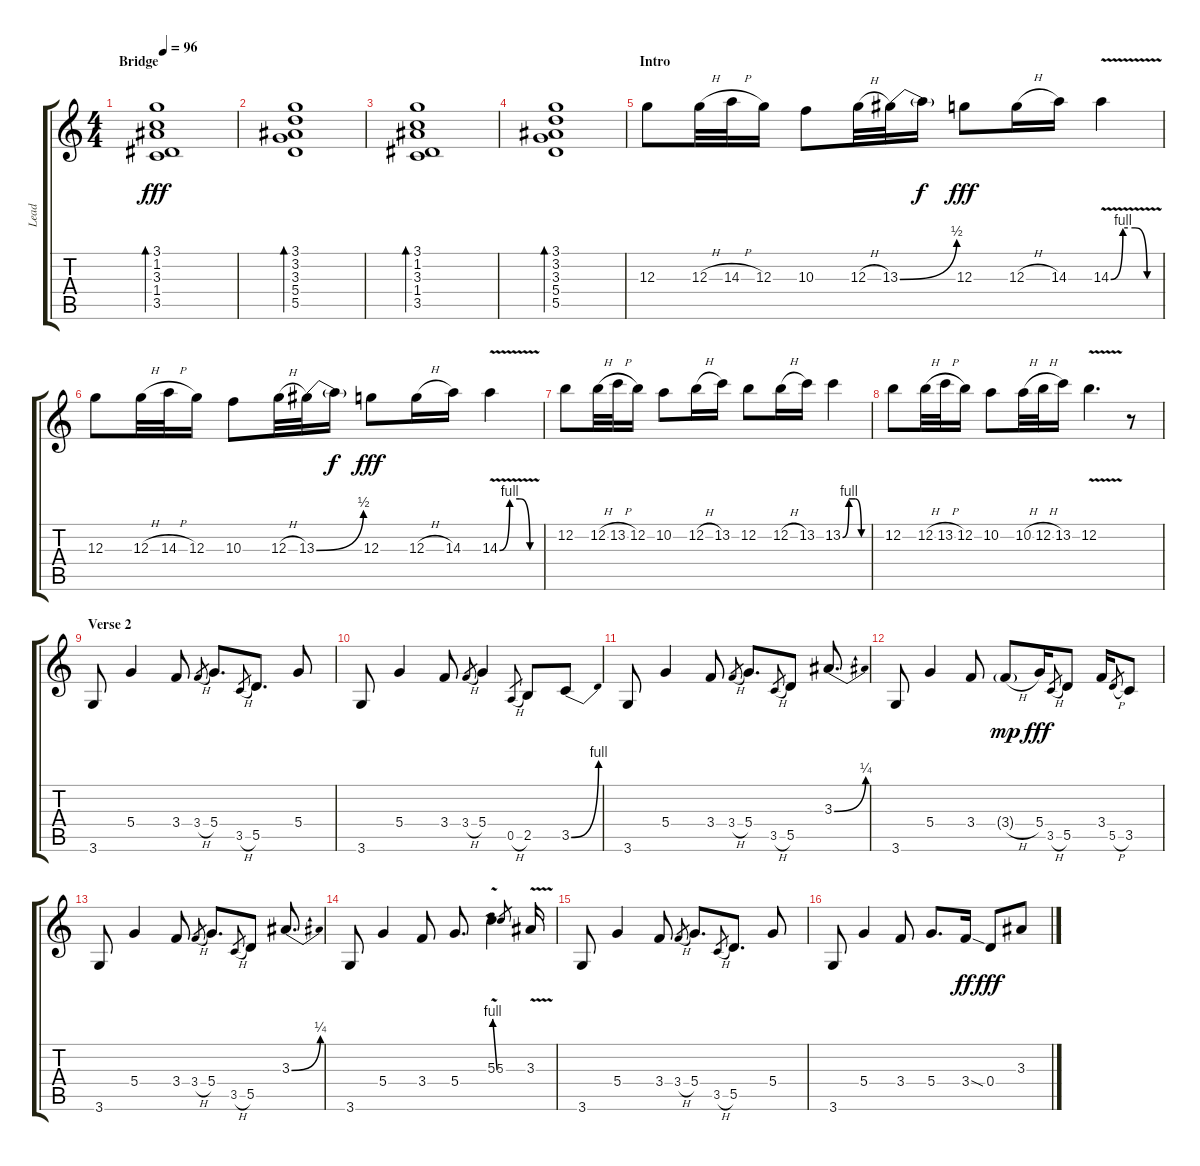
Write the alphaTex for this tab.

\track ("Lead" "Lead") {instrument overdrivenguitar}
\staff {score tabs}
\tuning (E4 B3 G3 D3 A2 E2) {hide}
\ts (4 4)
\section ("" "Bridge")
\tempo 96
\clef g2
\ks c
(3.1 1.2 3.3 1.4 3.5).1{bd 240 dy fff} |
(3.1 3.2 3.3 5.4 5.5).1{bd 240} |
(3.1 1.2 3.3 1.4 3.5).1{bd 240} |
(3.1 3.2 3.3 5.4 5.5).1{bd 240} |
\section ("" "Intro")
12.3.8 12.3{h}.32 14.3{h}.32 12.3.16 10.3.8 12.3{h}.32 13.3{be (bend 0 0 60 2)}.32 13.3{t}.16{dy f} 12.3.8{dy fff} 12.3{h}.16 14.3.16 14.3{be (custom 0 0 15 4 30 4 45 0 60 0) v}.4 |
12.3.8 12.3{h}.32 14.3{h}.32 12.3.16 10.3.8 12.3{h}.32 13.3{be (bend 0 0 60 2)}.32 13.3{t}.16{dy f} 12.3.8{dy fff} 12.3{h}.16 14.3.16 14.3{be (custom 0 0 15 4 30 4 45 0 60 0) v}.4 |
12.2.8 12.2{h}.32 13.2{h}.32 12.2.16 10.2.8 12.2{h}.16 13.2.16 12.2.8 12.2{h}.16 13.2.16 13.2{be (custom 0 0 15 4 30 4 45 0 60 0)}.4 |
12.2.8 12.2{h}.32 13.2{h}.32 12.2.16 10.2.8 10.2{h}.32 12.2{h}.32 13.2.16 12.2{v}.4{d} r.8 |
\section ("" "Verse 2")
3.6.8{volume 6 instrument distortionguitar} 5.4.4 3.4.8 3.4{h}.8{gr} 5.4.8{d} 3.5{h}.8{gr} 5.5.8{d} 5.4.8 |
3.6.8 5.4.4 3.4.8 3.4{h}.8{gr} 5.4.4 0.5{h}.8{gr} 2.5.8 3.5{be (bend 0 0 60 4)}.8 |
3.6.8 5.4.4 3.4.8 3.4{h}.8{gr} 5.4.8{d} 3.5{h}.8{gr} 5.5.8 3.3{be (bend 0 0 60 1)}.8{d} |
3.6.8 5.4.4 3.4.8 3.4{h g}.8{dy mp} 5.4.16{dy fff} 3.5{h}.8{gr} 5.5.8 3.4.16 5.5{h}.8{gr} 3.5.8 |
3.6.8 5.4.4 3.4.8 3.4{h}.8{gr} 5.4.8{d} 3.5{h}.8{gr} 5.5.8 3.3{be (bend 0 0 60 1)}.8{d} |
3.6.8 5.4.4 3.4.8 5.4.8{d} 5.3{be (bend 0 0 60 4) v}.4 5.3.8{gr} 3.3{v}.16 |
3.6.8 5.4.4 3.4.8 3.4{h}.8{gr} 5.4.8{d} 3.5{h}.8{gr} 5.5.8{d} 5.4.8 |
3.6.8 5.4.4 3.4.8 5.4.8{d} 3.4{sod}.16{dy ff} 0.4.8{dy fff} 3.3.8
